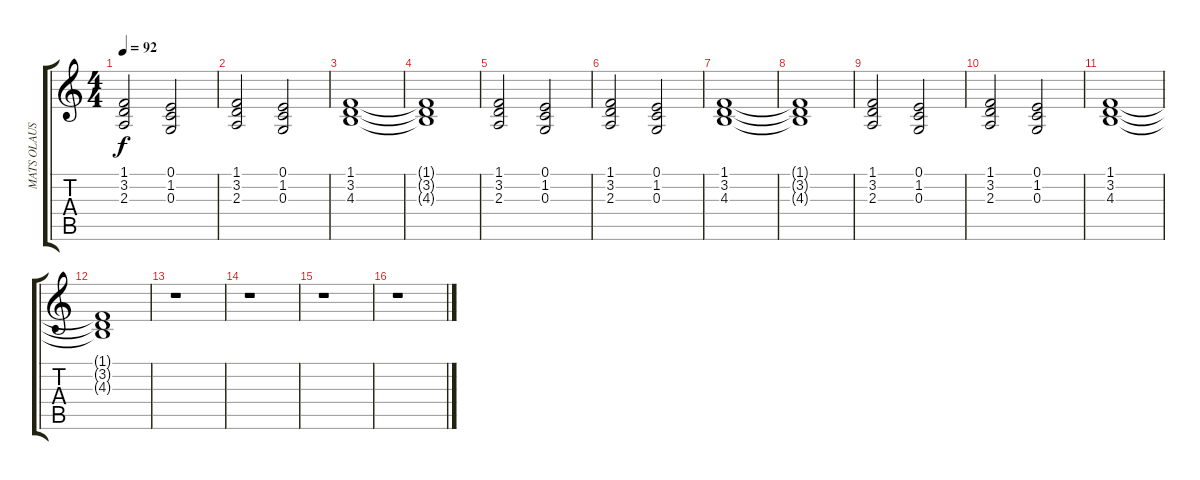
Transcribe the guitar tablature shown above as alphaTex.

\track ("MATS OLAUSSON" "MATS OLAUS") {instrument reedorgan}
\staff {score tabs}
\tuning (E4 B3 G3 D3 A2 E2) {hide}
\ts (4 4)
\tempo 92
\clef g2
\ks c
(1.1 3.2 2.3).2{dy f} (0.1 1.2 0.3).2 |
(1.1 3.2 2.3).2 (0.1 1.2 0.3).2 |
(1.1 3.2 4.3).1 |
(1.1{t} 3.2{t} 4.3{t}).1 |
(1.1 3.2 2.3).2 (0.1 1.2 0.3).2 |
(1.1 3.2 2.3).2 (0.1 1.2 0.3).2 |
(1.1 3.2 4.3).1 |
(1.1{t} 3.2{t} 4.3{t}).1 |
(1.1 3.2 2.3).2 (0.1 1.2 0.3).2 |
(1.1 3.2 2.3).2 (0.1 1.2 0.3).2 |
(1.1 3.2 4.3).1 |
(1.1{t} 3.2{t} 4.3{t}).1 |
r.1 |
r.1 |
r.1 |
r.1
